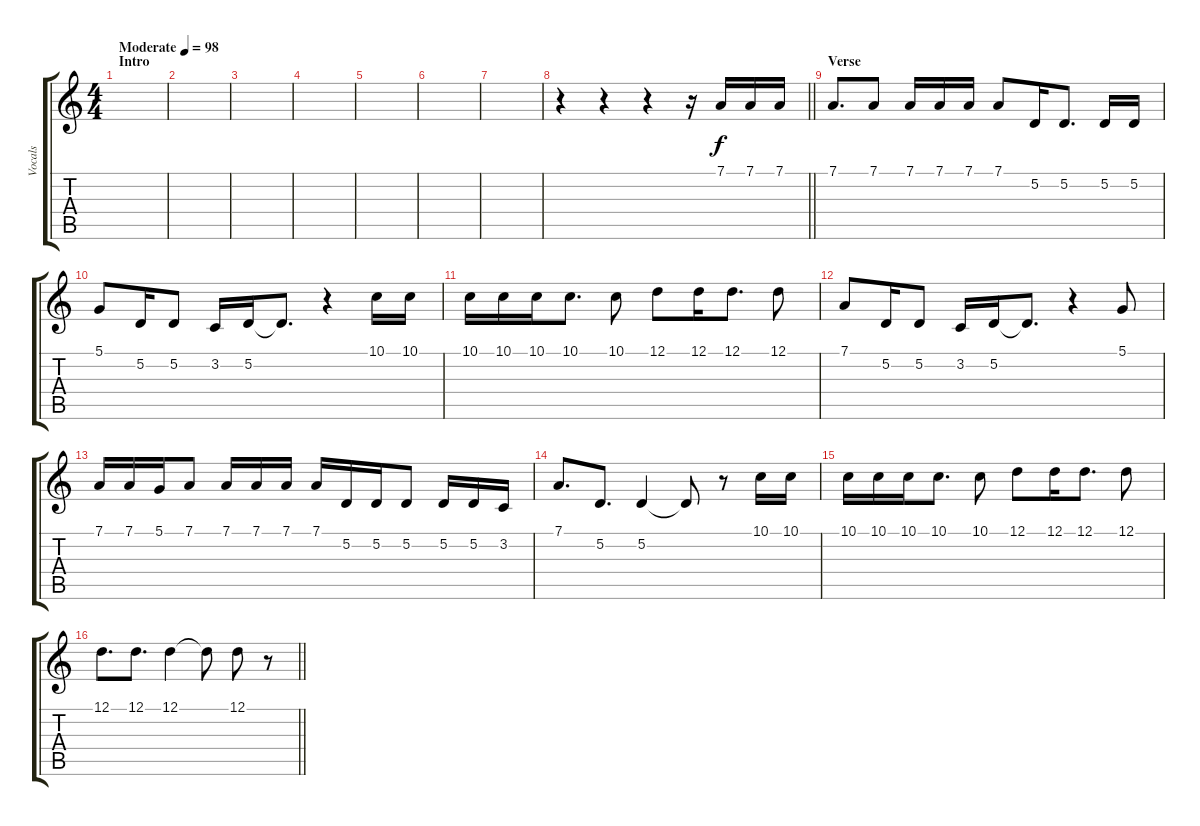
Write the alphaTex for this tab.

\track ("Vocals" "Vocals") {instrument altosax}
\staff {score tabs}
\tuning (D4 A3 F3 C3 G2 D2) {hide}
\ts (4 4)
\section ("" "Intro")
\tempo (98 "Moderate")
\clef g2
\ks c
|
|
|
|
|
|
|
\barLineRight lightlight
r.4 r.4 r.4 r.16 7.1.16 7.1.16 7.1.16 |
\section ("" "Verse")
7.1.8{d} 7.1.8 7.1.16 7.1.16 7.1.16 7.1.8 5.2.16 5.2.8{d} 5.2.16 5.2.16 |
5.1.8 5.2.16 5.2.8 3.2.16 5.2.16 5.2{t}.8{d} r.4 10.1.16 10.1.16 |
10.1.16 10.1.16 10.1.16 10.1.8{d} 10.1.8 12.1.8 12.1.16 12.1.8{d} 12.1.8 |
7.1.8 5.2.16 5.2.8 3.2.16 5.2.16 5.2{t}.8{d} r.4 5.1.8 |
7.1.16 7.1.16 5.1.16 7.1.8 7.1.16 7.1.16 7.1.16 7.1.16 5.2.16 5.2.16 5.2.8 5.2.16 5.2.16 3.2.16 |
7.1.8{d} 5.2.8{d} 5.2.4 5.2{t}.8 r.8 10.1.16 10.1.16 |
10.1.16 10.1.16 10.1.16 10.1.8{d} 10.1.8 12.1.8 12.1.16 12.1.8{d} 12.1.8 |
\barLineRight lightlight
12.1.8{d} 12.1.8{d} 12.1.4 12.1{t}.8 12.1.8 r.8
